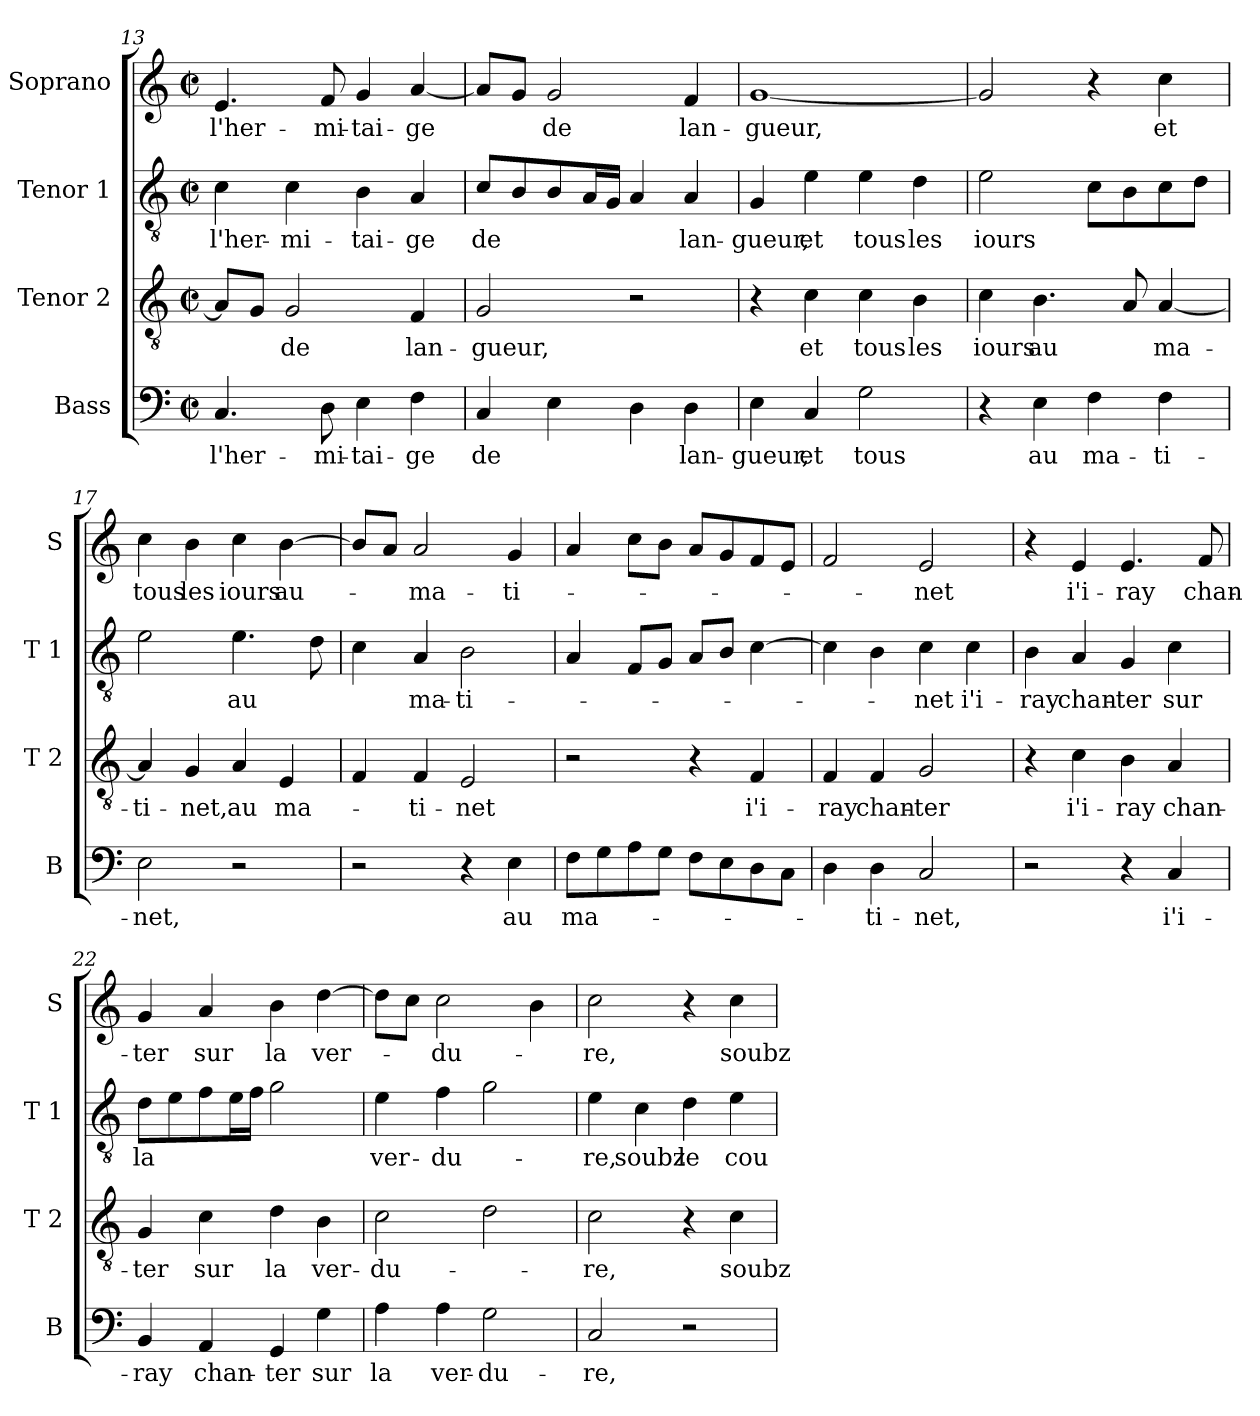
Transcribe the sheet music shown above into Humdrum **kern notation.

**kern	**text	**kern	**text	**kern	**text	**kern	**text
*part4	*part4	*part3	*part3	*part2	*part2	*part1	*part1
*staff4	*staff4	*staff3	*staff3	*staff2	*staff2	*staff1	*staff1
*I"Bass	*	*I"Tenor 2	*	*I"Tenor 1	*	*I"Soprano	*
*I'B	*	*I'T 2	*	*I'T 1	*	*I'S	*
*clefF4	*	*clefGv2	*	*clefGv2	*	*clefG2	*
*k[]	*	*k[]	*	*k[]	*	*k[]	*
*C:	*	*C:	*	*C:	*	*C:	*
*M2/2	*	*M2/2	*	*M2/2	*	*M2/2	*
*met(c|)	*	*met(c|)	*	*met(c|)	*	*met(c|)	*
=13	=13	=13	=13	=13	=13	=13	=13
!	!LO:LY:b	!	!	!	!LO:LY:b	!	!LO:LY:b
4.C/	l'her-	8A/L]	.	4c\	l'her-	4.e/	l'her-
.	.	8G/J	.	.	.	.	.
!	!	!	!LO:LY:b	!	!LO:LY:b	!	!
.	.	2G/	de	4c\	-mi-	.	.
!	!LO:LY:b	!	!	!	!	!	!LO:LY:b
8D\	-mi-	.	.	.	.	8f/	-mi-
!	!LO:LY:b	!	!	!	!LO:LY:b	!	!LO:LY:b
4E\	-tai-	.	.	4B\	-tai-	4g/	-tai-
!	!LO:LY:b	!	!LO:LY:b	!	!LO:LY:b	!	!LO:LY:b
4F\	-ge	4F/	lan-	4A/	-ge	[4a/	-ge
=14	=14	=14	=14	=14	=14	=14	=14
!	!LO:LY:b	!	!LO:LY:b	!	!LO:LY:b	!	!
4C/	de	2G/	-gueur,	8c/L	de	8a/L]	.
.	.	.	.	8B/	.	8g/J	.
!	!	!	!	!	!	!	!LO:LY:b
4E\	.	.	.	8B/	.	2g/	de
.	.	.	.	16A/L	.	.	.
.	.	.	.	16G/JJ	.	.	.
4D\	.	2r	.	4A/	.	.	.
!	!LO:LY:b	!	!	!	!LO:LY:b	!	!LO:LY:b
4D\	lan-	.	.	4A/	lan-	4f/	lan-
=15	=15	=15	=15	=15	=15	=15	=15
!	!LO:LY:b	!	!	!	!LO:LY:b	!	!LO:LY:b
4E\	-gueur,	4r	.	4G/	-gueur,	[1g	-gueur,
!	!LO:LY:b	!	!LO:LY:b	!	!LO:LY:b	!	!
4C/	et	4c\	et	4e\	et	.	.
!	!LO:LY:b	!	!LO:LY:b	!	!LO:LY:b	!	!
2G\	tous	4c\	tous	4e\	tous	.	.
!	!	!	!LO:LY:b	!	!LO:LY:b	!	!
.	.	4B\	les	4d\	les	.	.
!!LO:LB:g=z
=16	=16	=16	=16	=16	=16	=16	=16
!	!	!	!LO:LY:b	!	!LO:LY:b	!	!
4r	.	4c\	iours	2e\	iours	2g/]	.
!	!LO:LY:b	!	!LO:LY:b	!	!	!	!
4E\	au	4.B\	au	.	.	.	.
!	!LO:LY:b	!	!	!	!	!	!
4F\	ma-	.	.	8c\L	.	4r	.
.	.	8A/	.	8B\	.	.	.
!	!LO:LY:b	!	!LO:LY:b	!	!	!	!LO:LY:b
4F\	-ti-	[4A/	ma-	8c\	.	4cc\	et
.	.	.	.	8d\J	.	.	.
=17	=17	=17	=17	=17	=17	=17	=17
!	!LO:LY:b	!	!LO:LY:b	!	!	!	!LO:LY:b
2E\	-net,	4A/]	-ti-	2e\	.	4cc\	tous
!	!	!	!LO:LY:b	!	!	!	!LO:LY:b
.	.	4G/	-net,	.	.	4b\	les
!	!	!	!LO:LY:b	!	!LO:LY:b	!	!LO:LY:b
2r	.	4A/	au	4.e\	au	4cc\	iours
!	!	!	!LO:LY:b	!	!	!	!LO:LY:b
.	.	4E/	ma-	.	.	[4b\	au-
.	.	.	.	8d\	.	.	.
=18	=18	=18	=18	=18	=18	=18	=18
2r	.	4F/	.	4c\	.	8b/L]	.
.	.	.	.	.	.	8a/J	.
!	!	!	!LO:LY:b	!	!LO:LY:b	!	!LO:LY:b
.	.	4F/	-ti-	4A/	ma-	2a/	-ma-
!	!	!	!LO:LY:b	!	!LO:LY:b	!	!
4r	.	2E/	-net	2B\	-ti-	.	.
!	!LO:LY:b	!	!	!	!	!	!LO:LY:b
4E\	au	.	.	.	.	4g/	-ti-
=19	=19	=19	=19	=19	=19	=19	=19
!	!LO:LY:b	!	!	!	!	!	!
8F\L	ma-	2r	.	4A/	.	4a/	.
8G\	.	.	.	.	.	.	.
8A\	.	.	.	8F/L	.	8cc\L	.
8G\J	.	.	.	8G/J	.	8b\J	.
8F\L	.	4r	.	8A/L	.	8a/L	.
8E\	.	.	.	8B/J	.	8g/	.
!	!	!	!LO:LY:b	!	!	!	!
8D\	.	4F/	i'i-	[4c\	.	8f/	.
8C\J	.	.	.	.	.	8e/J	.
=20	=20	=20	=20	=20	=20	=20	=20
!	!	!	!LO:LY:b	!	!	!	!
4D\	.	4F/	-ray	4c\]	.	2f/	.
!	!LO:LY:b	!	!LO:LY:b	!	!	!	!
4D\	-ti-	4F/	chan-	4B\	.	.	.
!	!LO:LY:b	!	!LO:LY:b	!	!LO:LY:b	!	!LO:LY:b
2C/	-net,	2G/	-ter	4c\	-net	2e/	-net
!	!	!	!	!	!LO:LY:b	!	!
.	.	.	.	4c\	i'i-	.	.
!!LO:LB:g=z
=21	=21	=21	=21	=21	=21	=21	=21
!	!	!	!	!	!LO:LY:b	!	!
2r	.	4r	.	4B\	-ray	4r	.
!	!	!	!LO:LY:b	!	!LO:LY:b	!	!LO:LY:b
.	.	4c\	i'i-	4A/	chan-	4e/	i'i-
!	!	!	!LO:LY:b	!	!LO:LY:b	!	!LO:LY:b
4r	.	4B\	-ray	4G/	-ter	4.e/	-ray
!	!LO:LY:b	!	!LO:LY:b	!	!LO:LY:b	!	!
4C/	i'i-	4A/	chan-	4c\	sur	.	.
!	!	!	!	!	!	!	!LO:LY:b
.	.	.	.	.	.	8f/	chan-
=22	=22	=22	=22	=22	=22	=22	=22
!	!LO:LY:b	!	!LO:LY:b	!	!LO:LY:b	!	!LO:LY:b
4BB/	-ray	4G/	-ter	8d\L	la	4g/	-ter
.	.	.	.	8e\	.	.	.
!	!LO:LY:b	!	!LO:LY:b	!	!	!	!LO:LY:b
4AA/	chan-	4c\	sur	8f\	.	4a/	sur
.	.	.	.	16e\L	.	.	.
.	.	.	.	16f\JJ	.	.	.
!	!LO:LY:b	!	!LO:LY:b	!	!	!	!LO:LY:b
4GG/	-ter	4d\	la	2g\	.	4b\	la
!	!LO:LY:b	!	!LO:LY:b	!	!	!	!LO:LY:b
4G\	sur	4B\	ver-	.	.	[4dd\	ver-
=23	=23	=23	=23	=23	=23	=23	=23
!	!LO:LY:b	!	!LO:LY:b	!	!LO:LY:b	!	!
4A\	la	2c\	-du-	4e\	ver-	8dd\L]	.
.	.	.	.	.	.	8cc\J	.
!	!LO:LY:b	!	!	!	!LO:LY:b	!	!LO:LY:b
4A\	ver-	.	.	4f\	-du-	2cc\	-du-
!	!LO:LY:b	!	!	!	!	!	!
2G\	-du-	2d\	.	2g\	.	.	.
.	.	.	.	.	.	4b\	.
=24	=24	=24	=24	=24	=24	=24	=24
!	!LO:LY:b	!	!LO:LY:b	!	!LO:LY:b	!	!LO:LY:b
2C/	-re,	2c\	-re,	4e\	-re,	2cc\	-re,
!	!	!	!	!	!LO:LY:b	!	!
.	.	.	.	4c\	soubz	.	.
!	!	!	!	!	!LO:LY:b	!	!
2r	.	4r	.	4d\	le	4r	.
!	!	!	!LO:LY:b	!	!LO:LY:b	!	!LO:LY:b
.	.	4c\	soubz	4e\	cou-	4cc\	soubz
=	=	=	=	=	=	=	=
*-	*-	*-	*-	*-	*-	*-	*-
